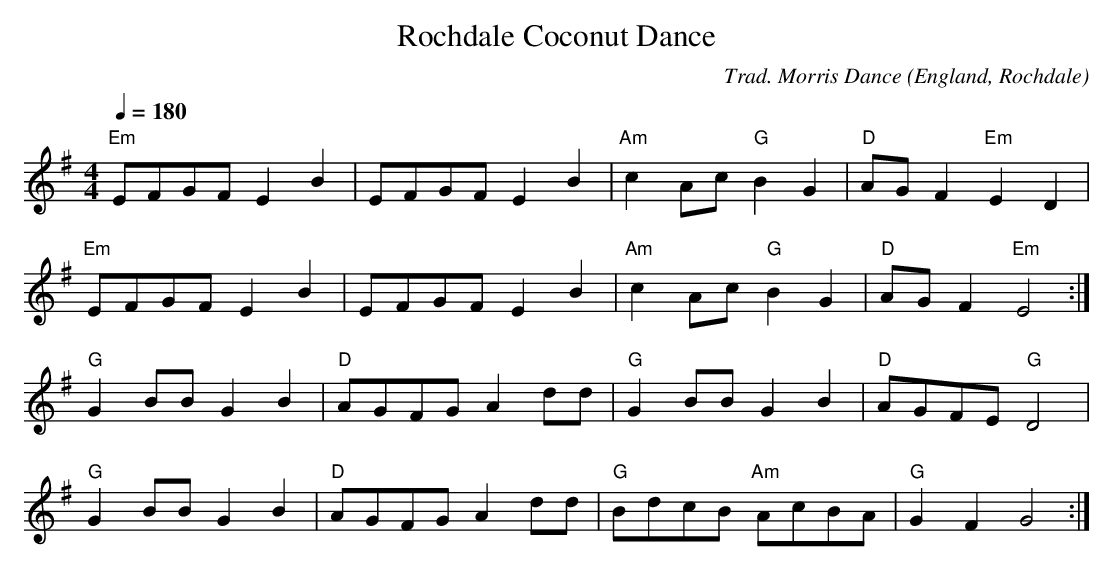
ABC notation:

X:1
T:Rochdale Coconut Dance
C:Trad. Morris Dance
O:England, Rochdale
M:4/4
L:1/8
Q:1/4=180
K:G
"Em"EFGF E2 B2|EFGF E2 B2|"Am"c2 Ac "G"B2 G2|"D"AG F2 "Em"E2 D2|
"Em"EFGF E2 B2|EFGF E2 B2|"Am"c2 Ac "G"B2 G2|"D"AG F2 "Em"E4:|
"G"G2 BB G2 B2|"D"AGFG A2 dd|"G"G2 BB G2 B2|"D"AGFE "G"D4|
"G"G2 BB G2 B2|"D"AGFG A2 dd|"G"BdcB "Am"AcBA|"G"G2 F2 G4:|]
